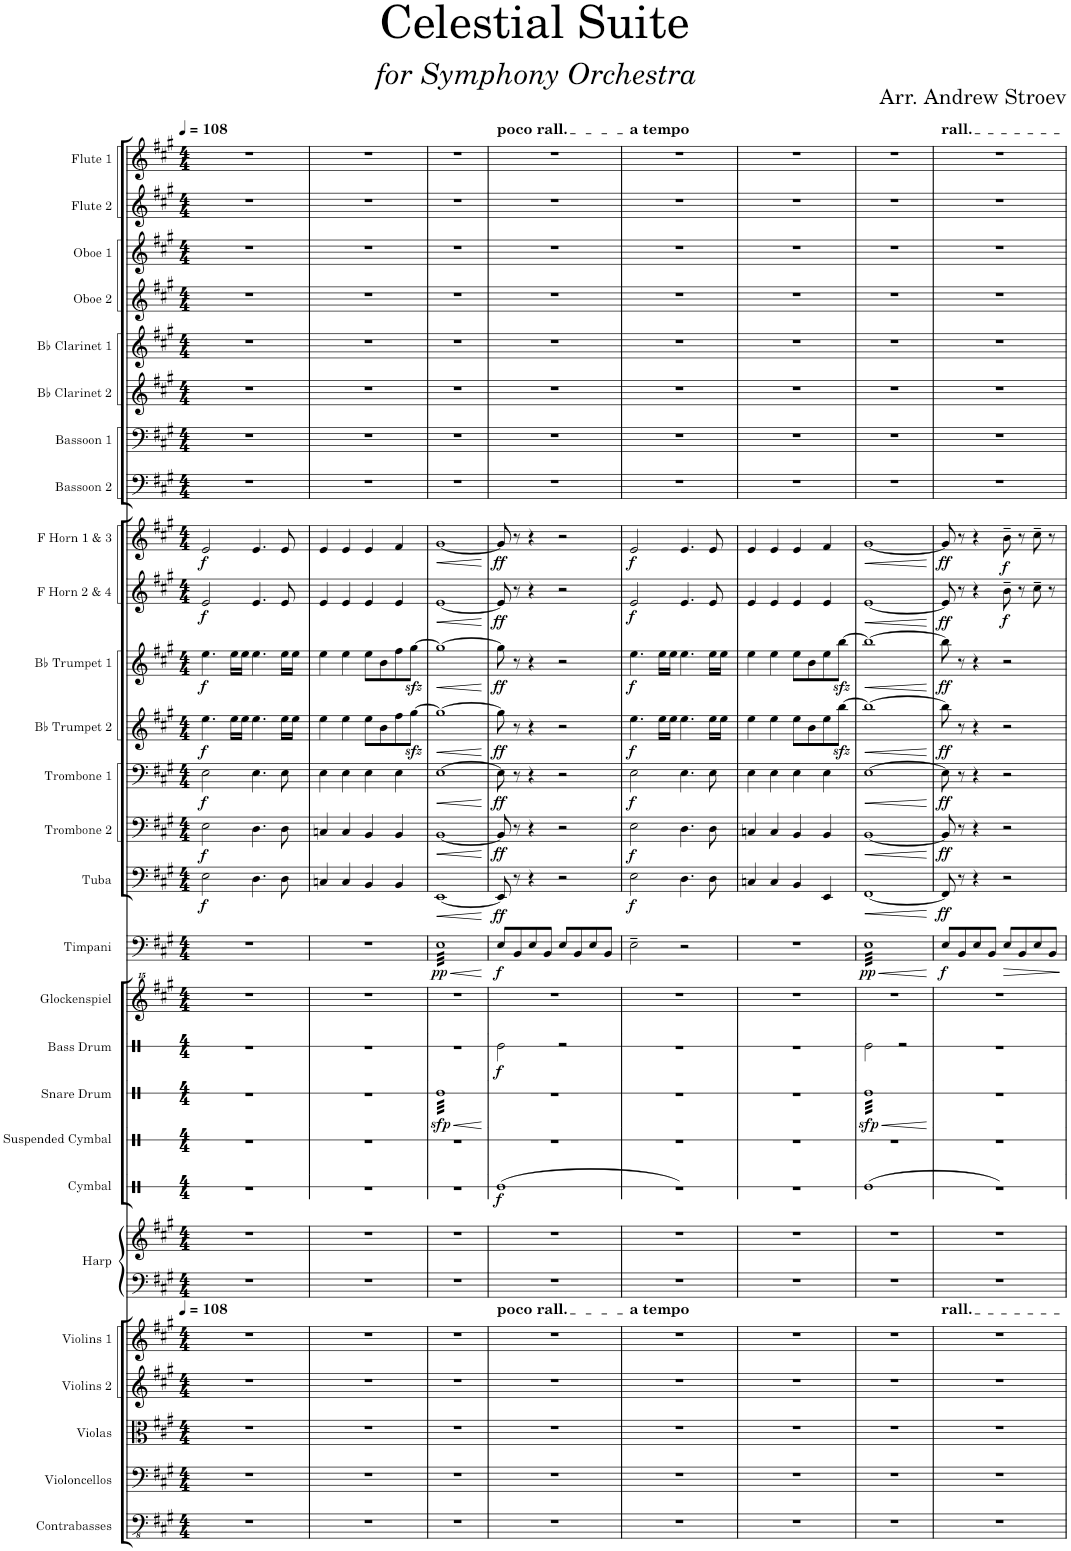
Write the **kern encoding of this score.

**kern	**kern	**kern	**kern	**kern	**kern	**kern	**kern	**dynam	**kern	**kern	**dynam	**kern	**dynam	**kern	**kern	**dynam	**kern	**dynam	**kern	**dynam	**kern	**dynam	**kern	**dynam	**kern	**dynam	**kern	**dynam	**kern	**dynam	**kern	**kern	**kern	**kern	**kern	**kern	**kern	**kern
*part27	*part26	*part25	*part24	*part23	*part22	*part22	*part21	*part21	*part20	*part19	*part19	*part18	*part18	*part17	*part16	*part16	*part15	*part15	*part14	*part14	*part13	*part13	*part12	*part12	*part11	*part11	*part10	*part10	*part9	*part9	*part8	*part7	*part6	*part5	*part4	*part3	*part2	*part1
*staff28	*staff27	*staff26	*staff25	*staff24	*staff23	*staff22	*staff21	*staff21	*staff20	*staff19	*staff19	*staff18	*staff18	*staff17	*staff16	*staff16	*staff15	*staff15	*staff14	*staff14	*staff13	*staff13	*staff12	*staff12	*staff11	*staff11	*staff10	*staff10	*staff9	*staff9	*staff8	*staff7	*staff6	*staff5	*staff4	*staff3	*staff2	*staff1
*I"Contrabasses	*I"Violoncellos	*I"Violas	*I"Violins 2	*I"Violins 1	*I"Harp	*	*I"Cymbal	*	*I"Suspended Cymbal	*I"Snare Drum	*	*I"Bass Drum	*	*I"Glockenspiel	*I"Timpani	*	*I"Tuba	*	*I"Trombone 2	*	*I"Trombone 1	*	*I"Bb Trumpet 2	*	*I"Bb Trumpet 1	*	*I"F Horn 2 &amp; 4	*	*I"F Horn 1 &amp; 3	*	*I"Bassoon 2	*I"Bassoon 1	*I"Bb Clarinet 2	*I"Bb Clarinet 1	*I"Oboe 2	*I"Oboe 1	*I"Flute 2	*I"Flute 1
*I'Cbs.	*I'Vcs.	*I'Vlas.	*I'Vlns. 2	*I'Vlns. 1	*I'Hrp.	*	*I'Cym.	*	*I'Sus. Cym.	*I'Sn. Dr.	*	*I'B. Dr.	*	*I'Glock.	*I'Timp.	*	*I'Tba.	*	*I'Tbn. 2	*	*I'Tbn. 1	*	*I'Bb Tpt. 2	*	*I'Bb Tpt. 1	*	*I'F Hn. 2 4	*	*I'F Hn. 1 3	*	*I'Bsn. 2	*I'Bsn. 1	*I'Bb Cl. 2	*I'Bb Cl. 1	*I'Ob. 2	*I'Ob. 1	*I'Fl. 2	*I'Fl. 1
*	*	*	*	*	*	*	*stria1	*	*stria1	*stria1	*	*stria1	*	*	*	*	*	*	*	*	*	*	*	*	*	*	*	*	*	*	*	*	*	*	*	*	*	*
*clefFv4	*clefF4	*clefC3	*clefG2	*clefG2	*clefF4	*clefG2	*clefX	*	*clefX	*clefX	*	*clefX	*	*clefG^^2	*clefF4	*	*clefF4	*	*clefF4	*	*clefF4	*	*clefG2	*	*clefG2	*	*clefG2	*	*clefG2	*	*clefF4	*clefF4	*clefG2	*clefG2	*clefG2	*clefG2	*clefG2	*clefG2
*	*	*	*	*	*	*	*	*	*	*	*	*	*	*	*	*	*	*	*	*	*	*	*Trd1c2	*	*Trd1c2	*	*Trd4c7	*	*Trd4c7	*	*	*	*Trd1c2	*Trd1c2	*	*	*	*
*k[f#c#g#]	*k[f#c#g#]	*k[f#c#g#]	*k[f#c#g#]	*k[f#c#g#]	*k[f#c#g#]	*k[f#c#g#]	*k[]	*	*k[]	*k[]	*	*k[]	*	*k[f#c#g#]	*k[f#c#g#]	*	*k[f#c#g#]	*	*k[f#c#g#]	*	*k[f#c#g#]	*	*k[f#c#g#]	*	*k[f#c#g#]	*	*k[f#c#g#]	*	*k[f#c#g#]	*	*k[f#c#g#]	*k[f#c#g#]	*k[f#c#g#]	*k[f#c#g#]	*k[f#c#g#]	*k[f#c#g#]	*k[f#c#g#]	*k[f#c#g#]
*M4/4	*M4/4	*M4/4	*M4/4	*M4/4	*M4/4	*M4/4	*M4/4	*	*M4/4	*M4/4	*	*M4/4	*	*M4/4	*M4/4	*	*M4/4	*	*M4/4	*	*M4/4	*	*M4/4	*	*M4/4	*	*M4/4	*	*M4/4	*	*M4/4	*M4/4	*M4/4	*M4/4	*M4/4	*M4/4	*M4/4	*M4/4
*MM108	*MM108	*MM108	*MM108	*MM108	*MM108	*MM108	*MM108	*	*MM108	*MM108	*	*MM108	*	*MM108	*MM108	*	*MM108	*	*MM108	*	*MM108	*	*MM108	*	*MM108	*	*MM108	*	*MM108	*	*MM108	*MM108	*MM108	*MM108	*MM108	*MM108	*MM108	*MM108
=1	=1	=1	=1	=1	=1	=1	=1	=1	=1	=1	=1	=1	=1	=1	=1	=1	=1	=1	=1	=1	=1	=1	=1	=1	=1	=1	=1	=1	=1	=1	=1	=1	=1	=1	=1	=1	=1	=1
!	!	!	!	!	!	!	!	!	!	!	!	!	!	!	!	!	!	!LO:DY:b	!	!LO:DY:b	!	!LO:DY:b	!	!LO:DY:b	!	!LO:DY:b	!	!LO:DY:b	!	!LO:DY:b	!	!	!	!	!	!	!	!
1r	1r	1r	1r	1r	1r	1r	1r	.	1r	1r	.	1r	.	1r	1r	.	2E\	f	2E\	f	2E\	f	4.ee\	f	4.ee\	f	2e/	f	2e/	f	1r	1r	1r	1r	1r	1r	1r	1r
.	.	.	.	.	.	.	.	.	.	.	.	.	.	.	.	.	.	.	.	.	.	.	16ee\LL	.	16ee\LL	.	.	.	.	.	.	.	.	.	.	.	.	.
.	.	.	.	.	.	.	.	.	.	.	.	.	.	.	.	.	.	.	.	.	.	.	16ee\JJ	.	16ee\JJ	.	.	.	.	.	.	.	.	.	.	.	.	.
.	.	.	.	.	.	.	.	.	.	.	.	.	.	.	.	.	4.D\	.	4.D\	.	4.E\	.	4.ee\	.	4.ee\	.	4.e/	.	4.e/	.	.	.	.	.	.	.	.	.
.	.	.	.	.	.	.	.	.	.	.	.	.	.	.	.	.	8D\	.	8D\	.	8E\	.	16ee\LL	.	16ee\LL	.	8e/	.	8e/	.	.	.	.	.	.	.	.	.
.	.	.	.	.	.	.	.	.	.	.	.	.	.	.	.	.	.	.	.	.	.	.	16ee\JJ	.	16ee\JJ	.	.	.	.	.	.	.	.	.	.	.	.	.
=2	=2	=2	=2	=2	=2	=2	=2	=2	=2	=2	=2	=2	=2	=2	=2	=2	=2	=2	=2	=2	=2	=2	=2	=2	=2	=2	=2	=2	=2	=2	=2	=2	=2	=2	=2	=2	=2	=2
1r	1r	1r	1r	1r	1r	1r	1r	.	1r	1r	.	1r	.	1r	1r	.	4Cn/	.	4Cn/	.	4E\	.	4ee\	.	4ee\	.	4e/	.	4e/	.	1r	1r	1r	1r	1r	1r	1r	1r
.	.	.	.	.	.	.	.	.	.	.	.	.	.	.	.	.	4C/	.	4C/	.	4E\	.	4ee\	.	4ee\	.	4e/	.	4e/	.	.	.	.	.	.	.	.	.
.	.	.	.	.	.	.	.	.	.	.	.	.	.	.	.	.	4BB/	.	4BB/	.	4E\	.	8ee\L	.	8ee\L	.	4e/	.	4e/	.	.	.	.	.	.	.	.	.
.	.	.	.	.	.	.	.	.	.	.	.	.	.	.	.	.	.	.	.	.	.	.	8b\	.	8b\	.	.	.	.	.	.	.	.	.	.	.	.	.
.	.	.	.	.	.	.	.	.	.	.	.	.	.	.	.	.	4BB/	.	4BB/	.	4E\	.	8ff#\	.	8ff#\	.	4e/	.	4f#/	.	.	.	.	.	.	.	.	.
.	.	.	.	.	.	.	.	.	.	.	.	.	.	.	.	.	.	.	.	.	.	.	[8gg#zz<\J	.	[8gg#zz<\J	.	.	.	.	.	.	.	.	.	.	.	.	.
=3	=3	=3	=3	=3	=3	=3	=3	=3	=3	=3	=3	=3	=3	=3	=3	=3	=3	=3	=3	=3	=3	=3	=3	=3	=3	=3	=3	=3	=3	=3	=3	=3	=3	=3	=3	=3	=3	=3
!	!	!	!	!	!	!	!	!	!	!	!LO:HP:b	!	!	!	!	!LO:HP:b	!	!LO:HP:b	!	!LO:HP:b	!	!LO:HP:b	!	!LO:HP:b	!	!LO:HP:b	!	!LO:HP:b	!	!LO:HP:b	!	!	!	!	!	!	!	!
!	!	!	!	!	!	!	!	!	!	!	!LO:DY:n=1:b	!	!	!	!	!LO:DY:n=1:b	!	!	!	!	!	!	!	!	!	!	!	!	!	!	!	!	!	!	!	!	!	!
*	*	*	*	*	*	*	*	*	*	*tremolo	*	*	*	*	*	*	*	*	*	*	*	*	*	*	*	*	*	*	*	*	*	*	*	*	*	*	*	*
*	*	*	*	*	*	*	*	*	*	*	*	*	*	*	*tremolo	*	*	*	*	*	*	*	*	*	*	*	*	*	*	*	*	*	*	*	*	*	*	*
1r	1r	1r	1r	1r	1r	1r	1r	.	1r	32ReLLL	< sfp	1r	.	1r	32ELLL	< pp	[1EE	<	[1BB	<	[1E	<	1gg#_	<	1gg#_	<	[1e	<	[1g#	<	1r	1r	1r	1r	1r	1r	1r	1r
.	.	.	.	.	.	.	.	.	.	32Re	.	.	.	.	32E	.	.	.	.	.	.	.	.	.	.	.	.	.	.	.	.	.	.	.	.	.	.	.
.	.	.	.	.	.	.	.	.	.	32Re	.	.	.	.	32E	.	.	.	.	.	.	.	.	.	.	.	.	.	.	.	.	.	.	.	.	.	.	.
.	.	.	.	.	.	.	.	.	.	32Re	.	.	.	.	32E	.	.	.	.	.	.	.	.	.	.	.	.	.	.	.	.	.	.	.	.	.	.	.
.	.	.	.	.	.	.	.	.	.	32Re	.	.	.	.	32E	.	.	.	.	.	.	.	.	.	.	.	.	.	.	.	.	.	.	.	.	.	.	.
.	.	.	.	.	.	.	.	.	.	32Re	.	.	.	.	32E	.	.	.	.	.	.	.	.	.	.	.	.	.	.	.	.	.	.	.	.	.	.	.
.	.	.	.	.	.	.	.	.	.	32Re	.	.	.	.	32E	.	.	.	.	.	.	.	.	.	.	.	.	.	.	.	.	.	.	.	.	.	.	.
.	.	.	.	.	.	.	.	.	.	32Re	.	.	.	.	32E	.	.	.	.	.	.	.	.	.	.	.	.	.	.	.	.	.	.	.	.	.	.	.
.	.	.	.	.	.	.	.	.	.	32Re	.	.	.	.	32E	.	.	.	.	.	.	.	.	.	.	.	.	.	.	.	.	.	.	.	.	.	.	.
.	.	.	.	.	.	.	.	.	.	32Re	.	.	.	.	32E	.	.	.	.	.	.	.	.	.	.	.	.	.	.	.	.	.	.	.	.	.	.	.
.	.	.	.	.	.	.	.	.	.	32Re	.	.	.	.	32E	.	.	.	.	.	.	.	.	.	.	.	.	.	.	.	.	.	.	.	.	.	.	.
.	.	.	.	.	.	.	.	.	.	32Re	.	.	.	.	32E	.	.	.	.	.	.	.	.	.	.	.	.	.	.	.	.	.	.	.	.	.	.	.
.	.	.	.	.	.	.	.	.	.	32Re	.	.	.	.	32E	.	.	.	.	.	.	.	.	.	.	.	.	.	.	.	.	.	.	.	.	.	.	.
.	.	.	.	.	.	.	.	.	.	32Re	.	.	.	.	32E	.	.	.	.	.	.	.	.	.	.	.	.	.	.	.	.	.	.	.	.	.	.	.
.	.	.	.	.	.	.	.	.	.	32Re	.	.	.	.	32E	.	.	.	.	.	.	.	.	.	.	.	.	.	.	.	.	.	.	.	.	.	.	.
.	.	.	.	.	.	.	.	.	.	32Re	.	.	.	.	32E	.	.	.	.	.	.	.	.	.	.	.	.	.	.	.	.	.	.	.	.	.	.	.
.	.	.	.	.	.	.	.	.	.	32Re	.	.	.	.	32E	.	.	.	.	.	.	.	.	.	.	.	.	.	.	.	.	.	.	.	.	.	.	.
.	.	.	.	.	.	.	.	.	.	32Re	.	.	.	.	32E	.	.	.	.	.	.	.	.	.	.	.	.	.	.	.	.	.	.	.	.	.	.	.
.	.	.	.	.	.	.	.	.	.	32Re	.	.	.	.	32E	.	.	.	.	.	.	.	.	.	.	.	.	.	.	.	.	.	.	.	.	.	.	.
.	.	.	.	.	.	.	.	.	.	32Re	.	.	.	.	32E	.	.	.	.	.	.	.	.	.	.	.	.	.	.	.	.	.	.	.	.	.	.	.
.	.	.	.	.	.	.	.	.	.	32Re	.	.	.	.	32E	.	.	.	.	.	.	.	.	.	.	.	.	.	.	.	.	.	.	.	.	.	.	.
.	.	.	.	.	.	.	.	.	.	32Re	.	.	.	.	32E	.	.	.	.	.	.	.	.	.	.	.	.	.	.	.	.	.	.	.	.	.	.	.
.	.	.	.	.	.	.	.	.	.	32Re	.	.	.	.	32E	.	.	.	.	.	.	.	.	.	.	.	.	.	.	.	.	.	.	.	.	.	.	.
.	.	.	.	.	.	.	.	.	.	32Re	.	.	.	.	32E	.	.	.	.	.	.	.	.	.	.	.	.	.	.	.	.	.	.	.	.	.	.	.
.	.	.	.	.	.	.	.	.	.	32Re	.	.	.	.	32E	.	.	.	.	.	.	.	.	.	.	.	.	.	.	.	.	.	.	.	.	.	.	.
.	.	.	.	.	.	.	.	.	.	32Re	.	.	.	.	32E	.	.	.	.	.	.	.	.	.	.	.	.	.	.	.	.	.	.	.	.	.	.	.
.	.	.	.	.	.	.	.	.	.	32Re	.	.	.	.	32E	.	.	.	.	.	.	.	.	.	.	.	.	.	.	.	.	.	.	.	.	.	.	.
.	.	.	.	.	.	.	.	.	.	32Re	.	.	.	.	32E	.	.	.	.	.	.	.	.	.	.	.	.	.	.	.	.	.	.	.	.	.	.	.
.	.	.	.	.	.	.	.	.	.	32Re	.	.	.	.	32E	.	.	.	.	.	.	.	.	.	.	.	.	.	.	.	.	.	.	.	.	.	.	.
.	.	.	.	.	.	.	.	.	.	32Re	.	.	.	.	32E	.	.	.	.	.	.	.	.	.	.	.	.	.	.	.	.	.	.	.	.	.	.	.
.	.	.	.	.	.	.	.	.	.	32Re	.	.	.	.	32E	.	.	.	.	.	.	.	.	.	.	.	.	.	.	.	.	.	.	.	.	.	.	.
.	.	.	.	.	.	.	.	.	.	32ReJJJ	.	.	.	.	32EJJJ	.	.	.	.	.	.	.	.	.	.	.	.	.	.	.	.	.	.	.	.	.	.	.
*	*	*	*	*	*	*	*	*	*	*	*	*	*	*	*Xtremolo	*	*	*	*	*	*	*	*	*	*	*	*	*	*	*	*	*	*	*	*	*	*	*
.	.	.	.	.	.	.	.	.	.	.	[	.	.	.	.	[	.	[	.	[	.	[	.	[	.	[	.	[	.	[	.	.	.	.	.	.	.	.
=4	=4	=4	=4	=4	=4	=4	=4	=4	=4	=4	=4	=4	=4	=4	=4	=4	=4	=4	=4	=4	=4	=4	=4	=4	=4	=4	=4	=4	=4	=4	=4	=4	=4	=4	=4	=4	=4	=4
!	!	!	!	!	!	!	!	!	!	!	!	!	!	!	!	!	!	!	!	!	!	!	!	!	!	!	!	!	!	!	!	!	!	!	!	!	!	!LO:TX:a:t=poco rall.
!	!	!	!	!LO:TX:a:t=poco rall.	!	!	!	!	!	!	!	!	!	!	!	!	!	!	!	!	!	!	!	!	!	!	!	!	!	!	!	!	!	!	!	!	!	!
!	!	!	!	!	!	!	!	!LO:DY:b	!	!	!	!	!LO:DY:b	!	!	!LO:DY:b	!	!LO:DY:b	!	!LO:DY:b	!	!LO:DY:b	!	!LO:DY:b	!	!LO:DY:b	!	!LO:DY:b	!	!LO:DY:b	!	!	!	!	!	!	!	!
1r	1r	1r	1r	1r	1r	1r	(1Re	f	1r	1r	.	2Re\	f	1r	8E/L	f	8EE/]	ff	8BB/]	ff	8E\]	ff	8gg#\]	ff	8gg#\]	ff	8e/]	ff	8g#/]	ff	1r	1r	1r	1r	1r	1r	1r	1r
.	.	.	.	.	.	.	.	.	.	.	.	.	.	.	8BB/	.	8r	.	8r	.	8r	.	8r	.	8r	.	8r	.	8r	.	.	.	.	.	.	.	.	.
.	.	.	.	.	.	.	.	.	.	.	.	.	.	.	8E/	.	4r	.	4r	.	4r	.	4r	.	4r	.	4r	.	4r	.	.	.	.	.	.	.	.	.
.	.	.	.	.	.	.	.	.	.	.	.	.	.	.	8BB/J	.	.	.	.	.	.	.	.	.	.	.	.	.	.	.	.	.	.	.	.	.	.	.
.	.	.	.	.	.	.	.	.	.	.	.	2r	.	.	8E/L	.	2r	.	2r	.	2r	.	2r	.	2r	.	2r	.	2r	.	.	.	.	.	.	.	.	.
.	.	.	.	.	.	.	.	.	.	.	.	.	.	.	8BB/	.	.	.	.	.	.	.	.	.	.	.	.	.	.	.	.	.	.	.	.	.	.	.
.	.	.	.	.	.	.	.	.	.	.	.	.	.	.	8E/	.	.	.	.	.	.	.	.	.	.	.	.	.	.	.	.	.	.	.	.	.	.	.
.	.	.	.	.	.	.	.	.	.	.	.	.	.	.	8BB/J	.	.	.	.	.	.	.	.	.	.	.	.	.	.	.	.	.	.	.	.	.	.	.
=5	=5	=5	=5	=5	=5	=5	=5	=5	=5	=5	=5	=5	=5	=5	=5	=5	=5	=5	=5	=5	=5	=5	=5	=5	=5	=5	=5	=5	=5	=5	=5	=5	=5	=5	=5	=5	=5	=5
!	!	!	!	!	!	!	!	!	!	!	!	!	!	!	!	!	!	!	!	!	!	!	!	!	!	!	!	!	!	!	!	!	!	!	!	!	!	!LO:TX:a:B:t=a tempo
!	!	!	!	!LO:TX:a:B:t=a tempo	!	!	!	!	!	!	!	!	!	!	!	!	!	!	!	!	!	!	!	!	!	!	!	!	!	!	!	!	!	!	!	!	!	!
!	!	!	!	!	!	!	!	!	!	!	!	!	!	!	!	!	!	!LO:DY:b	!	!LO:DY:b	!	!LO:DY:b	!	!LO:DY:b	!	!LO:DY:b	!	!LO:DY:b	!	!LO:DY:b	!	!	!	!	!	!	!	!
1r	1r	1r	1r	1r	1r	1r	1r)	.	1r	1r	.	1r	.	1r	2E~\	.	2E\	f	2E\	f	2E\	f	4.ee\	f	4.ee\	f	2e/	f	2e/	f	1r	1r	1r	1r	1r	1r	1r	1r
.	.	.	.	.	.	.	.	.	.	.	.	.	.	.	.	.	.	.	.	.	.	.	16ee\LL	.	16ee\LL	.	.	.	.	.	.	.	.	.	.	.	.	.
.	.	.	.	.	.	.	.	.	.	.	.	.	.	.	.	.	.	.	.	.	.	.	16ee\JJ	.	16ee\JJ	.	.	.	.	.	.	.	.	.	.	.	.	.
.	.	.	.	.	.	.	.	.	.	.	.	.	.	.	2r	.	4.D\	.	4.D\	.	4.E\	.	4.ee\	.	4.ee\	.	4.e/	.	4.e/	.	.	.	.	.	.	.	.	.
.	.	.	.	.	.	.	.	.	.	.	.	.	.	.	.	.	8D\	.	8D\	.	8E\	.	16ee\LL	.	16ee\LL	.	8e/	.	8e/	.	.	.	.	.	.	.	.	.
.	.	.	.	.	.	.	.	.	.	.	.	.	.	.	.	.	.	.	.	.	.	.	16ee\JJ	.	16ee\JJ	.	.	.	.	.	.	.	.	.	.	.	.	.
=6	=6	=6	=6	=6	=6	=6	=6	=6	=6	=6	=6	=6	=6	=6	=6	=6	=6	=6	=6	=6	=6	=6	=6	=6	=6	=6	=6	=6	=6	=6	=6	=6	=6	=6	=6	=6	=6	=6
1r	1r	1r	1r	1r	1r	1r	1r	.	1r	1r	.	1r	.	1r	1r	.	4Cn/	.	4Cn/	.	4E\	.	4ee\	.	4ee\	.	4e/	.	4e/	.	1r	1r	1r	1r	1r	1r	1r	1r
.	.	.	.	.	.	.	.	.	.	.	.	.	.	.	.	.	4C/	.	4C/	.	4E\	.	4ee\	.	4ee\	.	4e/	.	4e/	.	.	.	.	.	.	.	.	.
.	.	.	.	.	.	.	.	.	.	.	.	.	.	.	.	.	4BB/	.	4BB/	.	4E\	.	8ee\L	.	8ee\L	.	4e/	.	4e/	.	.	.	.	.	.	.	.	.
.	.	.	.	.	.	.	.	.	.	.	.	.	.	.	.	.	.	.	.	.	.	.	8b\	.	8b\	.	.	.	.	.	.	.	.	.	.	.	.	.
.	.	.	.	.	.	.	.	.	.	.	.	.	.	.	.	.	4EE/	.	4BB/	.	4E\	.	8ee\	.	8ee\	.	4e/	.	4f#/	.	.	.	.	.	.	.	.	.
.	.	.	.	.	.	.	.	.	.	.	.	.	.	.	.	.	.	.	.	.	.	.	[8bbzz<\J	.	[8bbzz<\J	.	.	.	.	.	.	.	.	.	.	.	.	.
=7	=7	=7	=7	=7	=7	=7	=7	=7	=7	=7	=7	=7	=7	=7	=7	=7	=7	=7	=7	=7	=7	=7	=7	=7	=7	=7	=7	=7	=7	=7	=7	=7	=7	=7	=7	=7	=7	=7
!	!	!	!	!	!	!	!	!	!	!	!LO:HP:b	!	!	!	!	!LO:HP:b	!	!LO:HP:b	!	!LO:HP:b	!	!LO:HP:b	!	!LO:HP:b	!	!LO:HP:b	!	!LO:HP:b	!	!LO:HP:b	!	!	!	!	!	!	!	!
!	!	!	!	!	!	!	!	!	!	!	!LO:DY:n=1:b	!	!	!	!	!LO:DY:n=1:b	!	!	!	!	!	!	!	!	!	!	!	!	!	!	!	!	!	!	!	!	!	!
*	*	*	*	*	*	*	*	*	*	*	*	*	*	*	*tremolo	*	*	*	*	*	*	*	*	*	*	*	*	*	*	*	*	*	*	*	*	*	*	*
1r	1r	1r	1r	1r	1r	1r	(1Re	.	1r	32ReLLL	< sfp	2Re\	.	1r	32ELLL	< pp	[1FF#	<	[1BB	<	[1E	<	1bb_	<	1bb_	<	[1e	<	[1g#	<	1r	1r	1r	1r	1r	1r	1r	1r
.	.	.	.	.	.	.	.	.	.	32Re	.	.	.	.	32E	.	.	.	.	.	.	.	.	.	.	.	.	.	.	.	.	.	.	.	.	.	.	.
.	.	.	.	.	.	.	.	.	.	32Re	.	.	.	.	32E	.	.	.	.	.	.	.	.	.	.	.	.	.	.	.	.	.	.	.	.	.	.	.
.	.	.	.	.	.	.	.	.	.	32Re	.	.	.	.	32E	.	.	.	.	.	.	.	.	.	.	.	.	.	.	.	.	.	.	.	.	.	.	.
.	.	.	.	.	.	.	.	.	.	32Re	.	.	.	.	32E	.	.	.	.	.	.	.	.	.	.	.	.	.	.	.	.	.	.	.	.	.	.	.
.	.	.	.	.	.	.	.	.	.	32Re	.	.	.	.	32E	.	.	.	.	.	.	.	.	.	.	.	.	.	.	.	.	.	.	.	.	.	.	.
.	.	.	.	.	.	.	.	.	.	32Re	.	.	.	.	32E	.	.	.	.	.	.	.	.	.	.	.	.	.	.	.	.	.	.	.	.	.	.	.
.	.	.	.	.	.	.	.	.	.	32Re	.	.	.	.	32E	.	.	.	.	.	.	.	.	.	.	.	.	.	.	.	.	.	.	.	.	.	.	.
.	.	.	.	.	.	.	.	.	.	32Re	.	.	.	.	32E	.	.	.	.	.	.	.	.	.	.	.	.	.	.	.	.	.	.	.	.	.	.	.
.	.	.	.	.	.	.	.	.	.	32Re	.	.	.	.	32E	.	.	.	.	.	.	.	.	.	.	.	.	.	.	.	.	.	.	.	.	.	.	.
.	.	.	.	.	.	.	.	.	.	32Re	.	.	.	.	32E	.	.	.	.	.	.	.	.	.	.	.	.	.	.	.	.	.	.	.	.	.	.	.
.	.	.	.	.	.	.	.	.	.	32Re	.	.	.	.	32E	.	.	.	.	.	.	.	.	.	.	.	.	.	.	.	.	.	.	.	.	.	.	.
.	.	.	.	.	.	.	.	.	.	32Re	.	.	.	.	32E	.	.	.	.	.	.	.	.	.	.	.	.	.	.	.	.	.	.	.	.	.	.	.
.	.	.	.	.	.	.	.	.	.	32Re	.	.	.	.	32E	.	.	.	.	.	.	.	.	.	.	.	.	.	.	.	.	.	.	.	.	.	.	.
.	.	.	.	.	.	.	.	.	.	32Re	.	.	.	.	32E	.	.	.	.	.	.	.	.	.	.	.	.	.	.	.	.	.	.	.	.	.	.	.
.	.	.	.	.	.	.	.	.	.	32Re	.	.	.	.	32E	.	.	.	.	.	.	.	.	.	.	.	.	.	.	.	.	.	.	.	.	.	.	.
.	.	.	.	.	.	.	.	.	.	32Re	.	2r	.	.	32E	.	.	.	.	.	.	.	.	.	.	.	.	.	.	.	.	.	.	.	.	.	.	.
.	.	.	.	.	.	.	.	.	.	32Re	.	.	.	.	32E	.	.	.	.	.	.	.	.	.	.	.	.	.	.	.	.	.	.	.	.	.	.	.
.	.	.	.	.	.	.	.	.	.	32Re	.	.	.	.	32E	.	.	.	.	.	.	.	.	.	.	.	.	.	.	.	.	.	.	.	.	.	.	.
.	.	.	.	.	.	.	.	.	.	32Re	.	.	.	.	32E	.	.	.	.	.	.	.	.	.	.	.	.	.	.	.	.	.	.	.	.	.	.	.
.	.	.	.	.	.	.	.	.	.	32Re	.	.	.	.	32E	.	.	.	.	.	.	.	.	.	.	.	.	.	.	.	.	.	.	.	.	.	.	.
.	.	.	.	.	.	.	.	.	.	32Re	.	.	.	.	32E	.	.	.	.	.	.	.	.	.	.	.	.	.	.	.	.	.	.	.	.	.	.	.
.	.	.	.	.	.	.	.	.	.	32Re	.	.	.	.	32E	.	.	.	.	.	.	.	.	.	.	.	.	.	.	.	.	.	.	.	.	.	.	.
.	.	.	.	.	.	.	.	.	.	32Re	.	.	.	.	32E	.	.	.	.	.	.	.	.	.	.	.	.	.	.	.	.	.	.	.	.	.	.	.
.	.	.	.	.	.	.	.	.	.	32Re	.	.	.	.	32E	.	.	.	.	.	.	.	.	.	.	.	.	.	.	.	.	.	.	.	.	.	.	.
.	.	.	.	.	.	.	.	.	.	32Re	.	.	.	.	32E	.	.	.	.	.	.	.	.	.	.	.	.	.	.	.	.	.	.	.	.	.	.	.
.	.	.	.	.	.	.	.	.	.	32Re	.	.	.	.	32E	.	.	.	.	.	.	.	.	.	.	.	.	.	.	.	.	.	.	.	.	.	.	.
.	.	.	.	.	.	.	.	.	.	32Re	.	.	.	.	32E	.	.	.	.	.	.	.	.	.	.	.	.	.	.	.	.	.	.	.	.	.	.	.
.	.	.	.	.	.	.	.	.	.	32Re	.	.	.	.	32E	.	.	.	.	.	.	.	.	.	.	.	.	.	.	.	.	.	.	.	.	.	.	.
.	.	.	.	.	.	.	.	.	.	32Re	.	.	.	.	32E	.	.	.	.	.	.	.	.	.	.	.	.	.	.	.	.	.	.	.	.	.	.	.
.	.	.	.	.	.	.	.	.	.	32Re	.	.	.	.	32E	.	.	.	.	.	.	.	.	.	.	.	.	.	.	.	.	.	.	.	.	.	.	.
.	.	.	.	.	.	.	.	.	.	32ReJJJ	.	.	.	.	32EJJJ	.	.	.	.	.	.	.	.	.	.	.	.	.	.	.	.	.	.	.	.	.	.	.
*	*	*	*	*	*	*	*	*	*	*	*	*	*	*	*Xtremolo	*	*	*	*	*	*	*	*	*	*	*	*	*	*	*	*	*	*	*	*	*	*	*
*	*	*	*	*	*	*	*	*	*	*Xtremolo	*	*	*	*	*	*	*	*	*	*	*	*	*	*	*	*	*	*	*	*	*	*	*	*	*	*	*	*
.	.	.	.	.	.	.	.	.	.	.	[	.	.	.	.	[	.	[	.	[	.	[	.	[	.	[	.	[	.	[	.	.	.	.	.	.	.	.
=8	=8	=8	=8	=8	=8	=8	=8	=8	=8	=8	=8	=8	=8	=8	=8	=8	=8	=8	=8	=8	=8	=8	=8	=8	=8	=8	=8	=8	=8	=8	=8	=8	=8	=8	=8	=8	=8	=8
!	!	!	!	!	!	!	!	!	!	!	!	!	!	!	!	!	!	!	!	!	!	!	!	!	!	!	!	!	!	!	!	!	!	!	!	!	!	!LO:TX:a:t=rall.
!	!	!	!	!LO:TX:a:t=rall.	!	!	!	!	!	!	!	!	!	!	!	!	!	!	!	!	!	!	!	!	!	!	!	!	!	!	!	!	!	!	!	!	!	!
!	!	!	!	!	!	!	!	!	!	!	!	!	!	!	!	!LO:DY:b	!	!LO:DY:b	!	!LO:DY:b	!	!LO:DY:b	!	!LO:DY:b	!	!LO:DY:b	!	!LO:DY:b	!	!LO:DY:b	!	!	!	!	!	!	!	!
1r	1r	1r	1r	1r	1r	1r	1r)	.	1r	1r	.	1r	.	1r	8E/L	f	8FF#/]	ff	8BB/]	ff	8E\]	ff	8bb\]	ff	8bb\]	ff	8e/]	ff	8g#/]	ff	1r	1r	1r	1r	1r	1r	1r	1r
.	.	.	.	.	.	.	.	.	.	.	.	.	.	.	8BB/	.	8r	.	8r	.	8r	.	8r	.	8r	.	8r	.	8r	.	.	.	.	.	.	.	.	.
.	.	.	.	.	.	.	.	.	.	.	.	.	.	.	8E/	.	4r	.	4r	.	4r	.	4r	.	4r	.	4r	.	4r	.	.	.	.	.	.	.	.	.
.	.	.	.	.	.	.	.	.	.	.	.	.	.	.	8BB/J	.	.	.	.	.	.	.	.	.	.	.	.	.	.	.	.	.	.	.	.	.	.	.
!	!	!	!	!	!	!	!	!	!	!	!	!	!	!	!	!LO:HP:b	!	!	!	!	!	!	!	!	!	!	!	!LO:DY:b	!	!LO:DY:b	!	!	!	!	!	!	!	!
.	.	.	.	.	.	.	.	.	.	.	.	.	.	.	8E/L	>	2r	.	2r	.	2r	.	2r	.	2r	.	8b~\	f	8b~\	f	.	.	.	.	.	.	.	.
.	.	.	.	.	.	.	.	.	.	.	.	.	.	.	8BB/	.	.	.	.	.	.	.	.	.	.	.	8r	.	8r	.	.	.	.	.	.	.	.	.
.	.	.	.	.	.	.	.	.	.	.	.	.	.	.	8E/	.	.	.	.	.	.	.	.	.	.	.	8cc#~\	.	8cc#~\	.	.	.	.	.	.	.	.	.
.	.	.	.	.	.	.	.	.	.	.	.	.	.	.	8BB/J	.	.	.	.	.	.	.	.	.	.	.	8r	.	8r	.	.	.	.	.	.	.	.	.
.	.	.	.	.	.	.	.	.	.	.	.	.	.	.	.	]	.	.	.	.	.	.	.	.	.	.	.	.	.	.	.	.	.	.	.	.	.	.
=	=	=	=	=	=	=	=	=	=	=	=	=	=	=	=	=	=	=	=	=	=	=	=	=	=	=	=	=	=	=	=	=	=	=	=	=	=	=
*-	*-	*-	*-	*-	*-	*-	*-	*-	*-	*-	*-	*-	*-	*-	*-	*-	*-	*-	*-	*-	*-	*-	*-	*-	*-	*-	*-	*-	*-	*-	*-	*-	*-	*-	*-	*-	*-	*-
